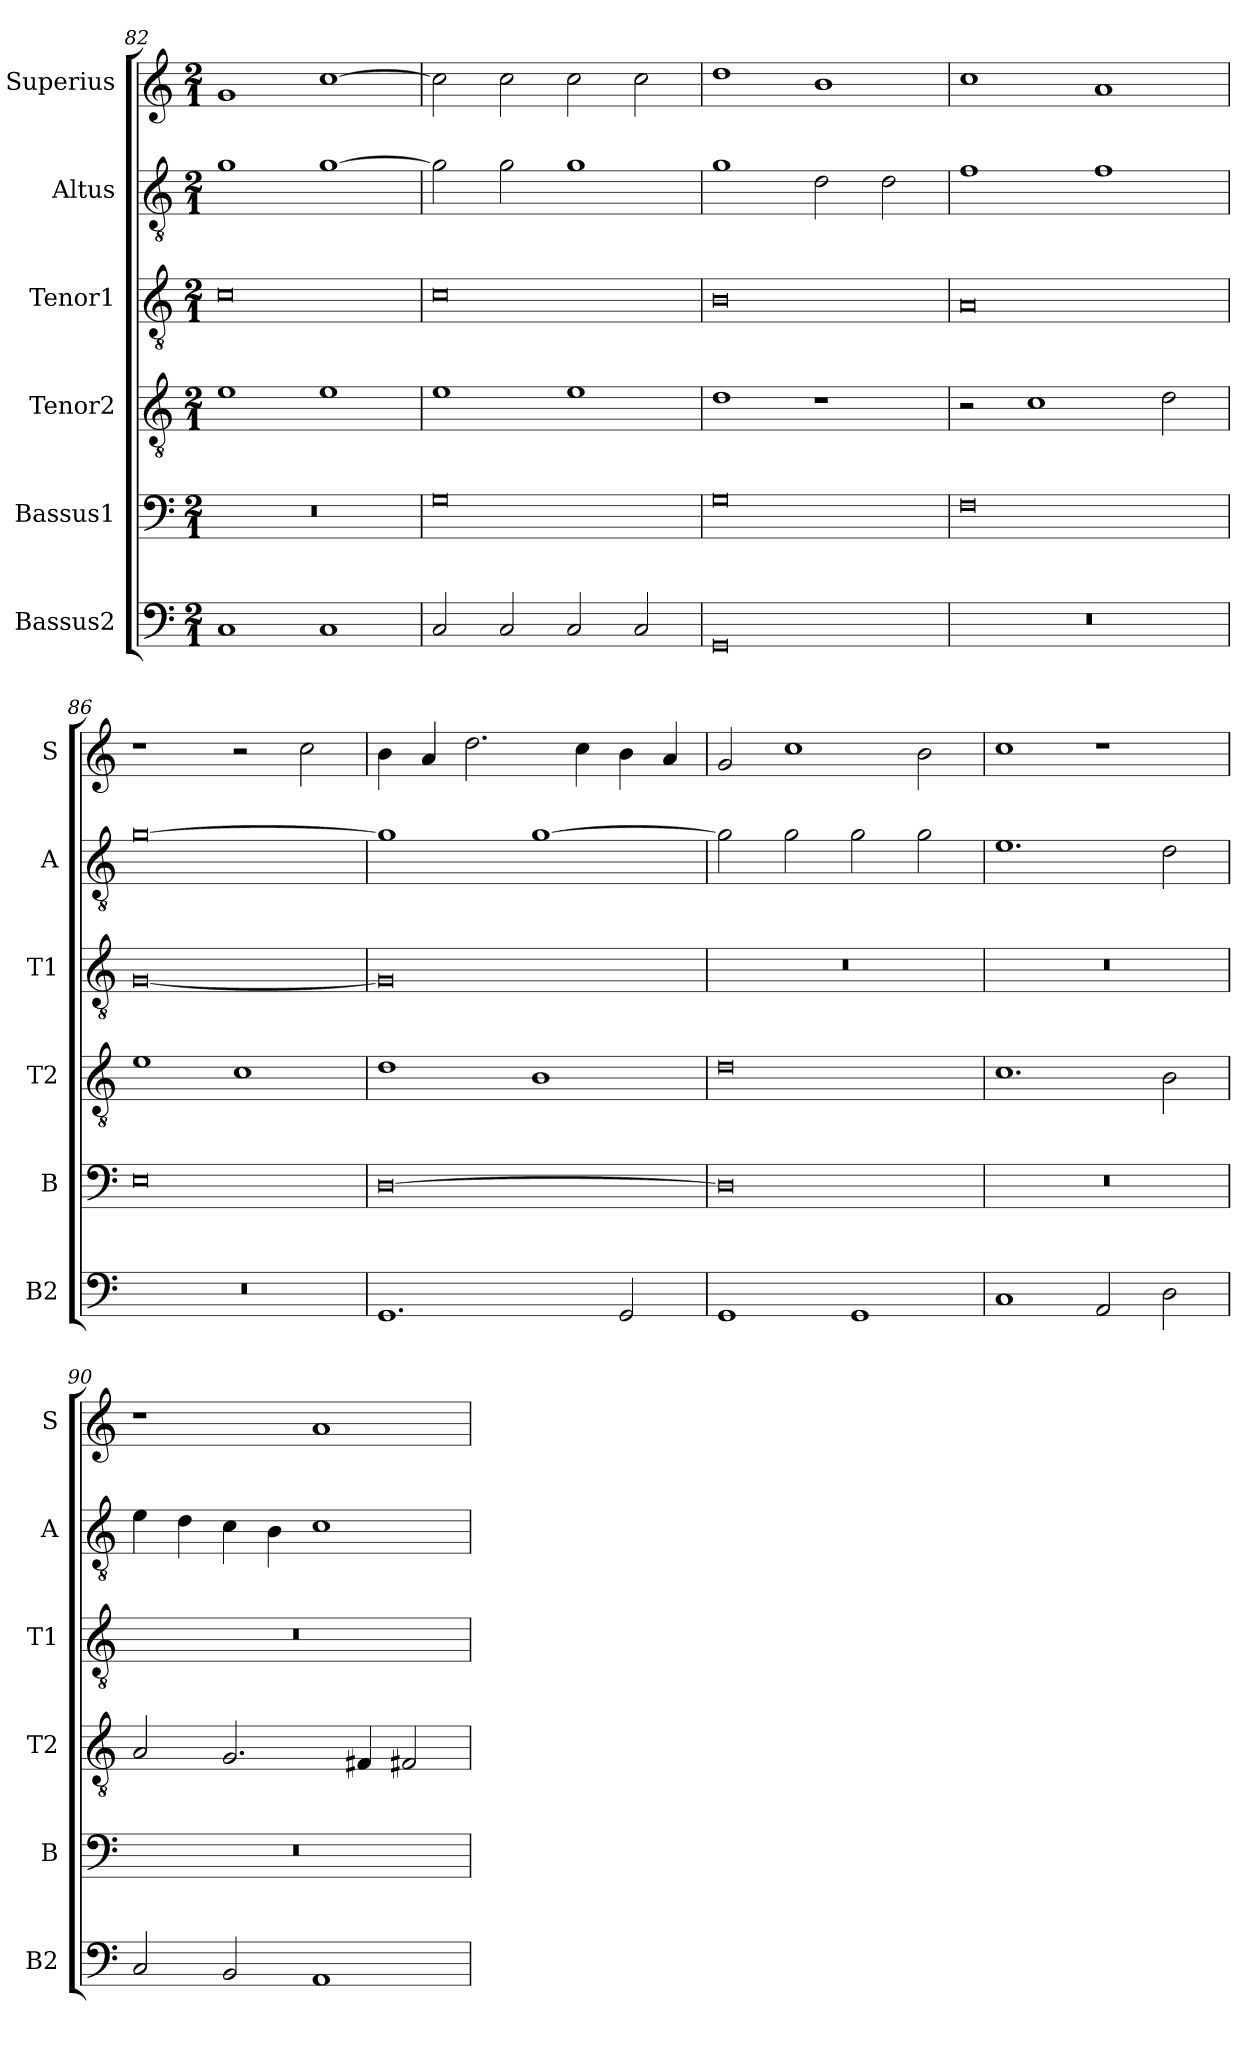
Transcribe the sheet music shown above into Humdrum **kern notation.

**kern	**kern	**kern	**kern	**kern	**kern
*part6	*part5	*part4	*part3	*part2	*part1
*staff6	*staff5	*staff4	*staff3	*staff2	*staff1
*I"Bassus2	*I"Bassus1	*I"Tenor2	*I"Tenor1	*I"Altus	*I"Superius
*I'B2	*I'B	*I'T2	*I'T1	*I'A	*I'S
*clefF4	*clefF4	*clefGv2	*clefGv2	*clefGv2	*clefG2
*k[]	*k[]	*k[]	*k[]	*k[]	*k[]
*M2/1	*M2/1	*M2/1	*M2/1	*M2/1	*M2/1
=82	=82	=82	=82	=82	=82
1C	0r	1e	0c	1g	1g
1C	.	1e	.	[1g	[1cc
=83	=83	=83	=83	=83	=83
2C/	0G	1e	0c	2g\]	2cc\]
2C/	.	.	.	2g\	2cc\
2C/	.	1e	.	1g	2cc\
2C/	.	.	.	.	2cc\
=84	=84	=84	=84	=84	=84
0GG	0G	1d	0B	1g	1dd
.	.	1r	.	2d\	1b
.	.	.	.	2d\	.
=85	=85	=85	=85	=85	=85
0r	0F	2r	0A	1f	1cc
.	.	1c	.	.	.
.	.	.	.	1f	1a
.	.	2d\	.	.	.
=86	=86	=86	=86	=86	=86
0r	0E	1e	[0G	[0g	1r
.	.	1c	.	.	2r
.	.	.	.	.	2cc\
=87	=87	=87	=87	=87	=87
1.GG	[0D	1d	0G]	1g]	4b\
.	.	.	.	.	4a/
.	.	.	.	.	2.dd\
.	.	1B	.	[1g	.
.	.	.	.	.	4cc\
2GG/	.	.	.	.	4b\
.	.	.	.	.	4a/
=88	=88	=88	=88	=88	=88
1GG	0D]	0d	0r	2g\]	2g/
.	.	.	.	2g\	1cc
1GG	.	.	.	2g\	.
.	.	.	.	2g\	2b\
=89	=89	=89	=89	=89	=89
1C	0r	1.c	0r	1.e	1cc
2AA/	.	.	.	.	1r
2D\	.	2B\	.	2d\	.
=90	=90	=90	=90	=90	=90
2C/	0r	2A/	0r	4e\	1r
.	.	.	.	4d\	.
2BB/	.	2.G/	.	4c\	.
.	.	.	.	4B\	.
1AA	.	.	.	1c	1a
.	.	4F#X/	.	.	.
.	.	2F#X/	.	.	.
=	=	=	=	=	=
*-	*-	*-	*-	*-	*-
